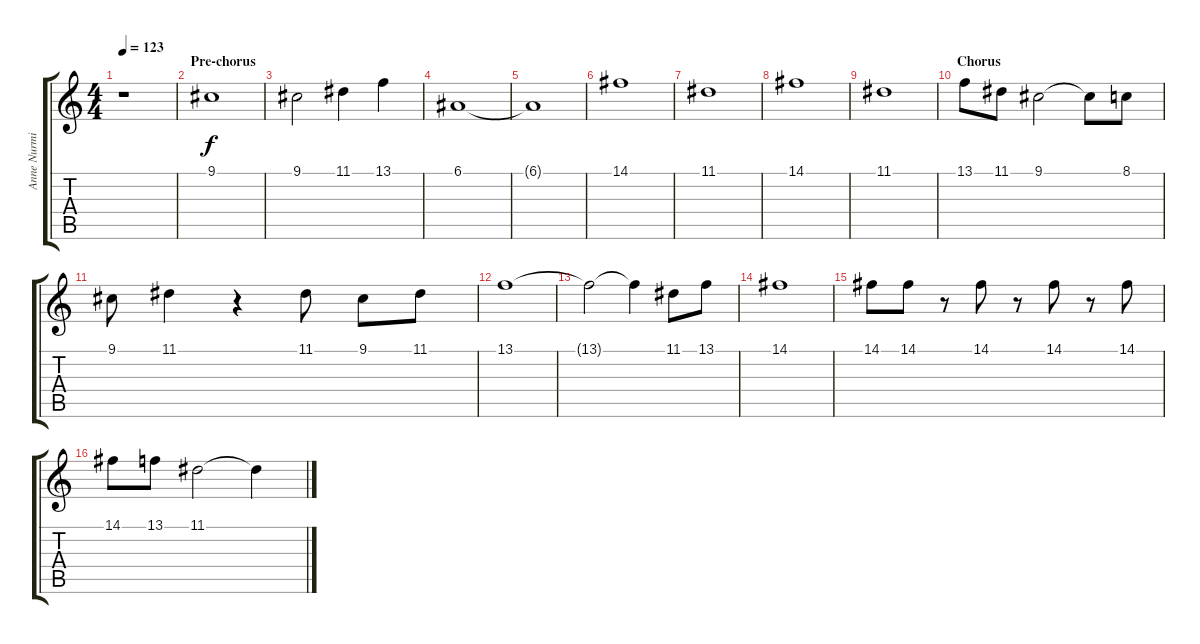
\track ("Anne Nurmi" "Anne Nurmi") {instrument stringensemble1}
\staff {score tabs}
\tuning (E4 B3 G3 D3 A2 E2) {hide}
\ts (4 4)
\tempo 123
\clef g2
\ks c
r.1{dy f} |
\section ("" "Pre-chorus")
9.1.1 |
9.1.2 11.1.4 13.1.4 |
6.1.1 |
6.1{t}.1 |
14.1.1 |
11.1.1 |
14.1.1 |
11.1.1 |
\section ("" "Chorus")
13.1.8{balance 0} 11.1.8 9.1.2 9.1{t}.8 8.1.8 |
9.1.8 11.1.4 r.4 11.1.8 9.1.8 11.1.8 |
13.1.1 |
13.1{t}.2 13.1{t}.4 11.1.8 13.1.8 |
14.1.1 |
14.1.8 14.1.8 r.8 14.1.8 r.8 14.1.8 r.8 14.1.8 |
14.1.8 13.1.8 11.1.2 11.1{t}.4
